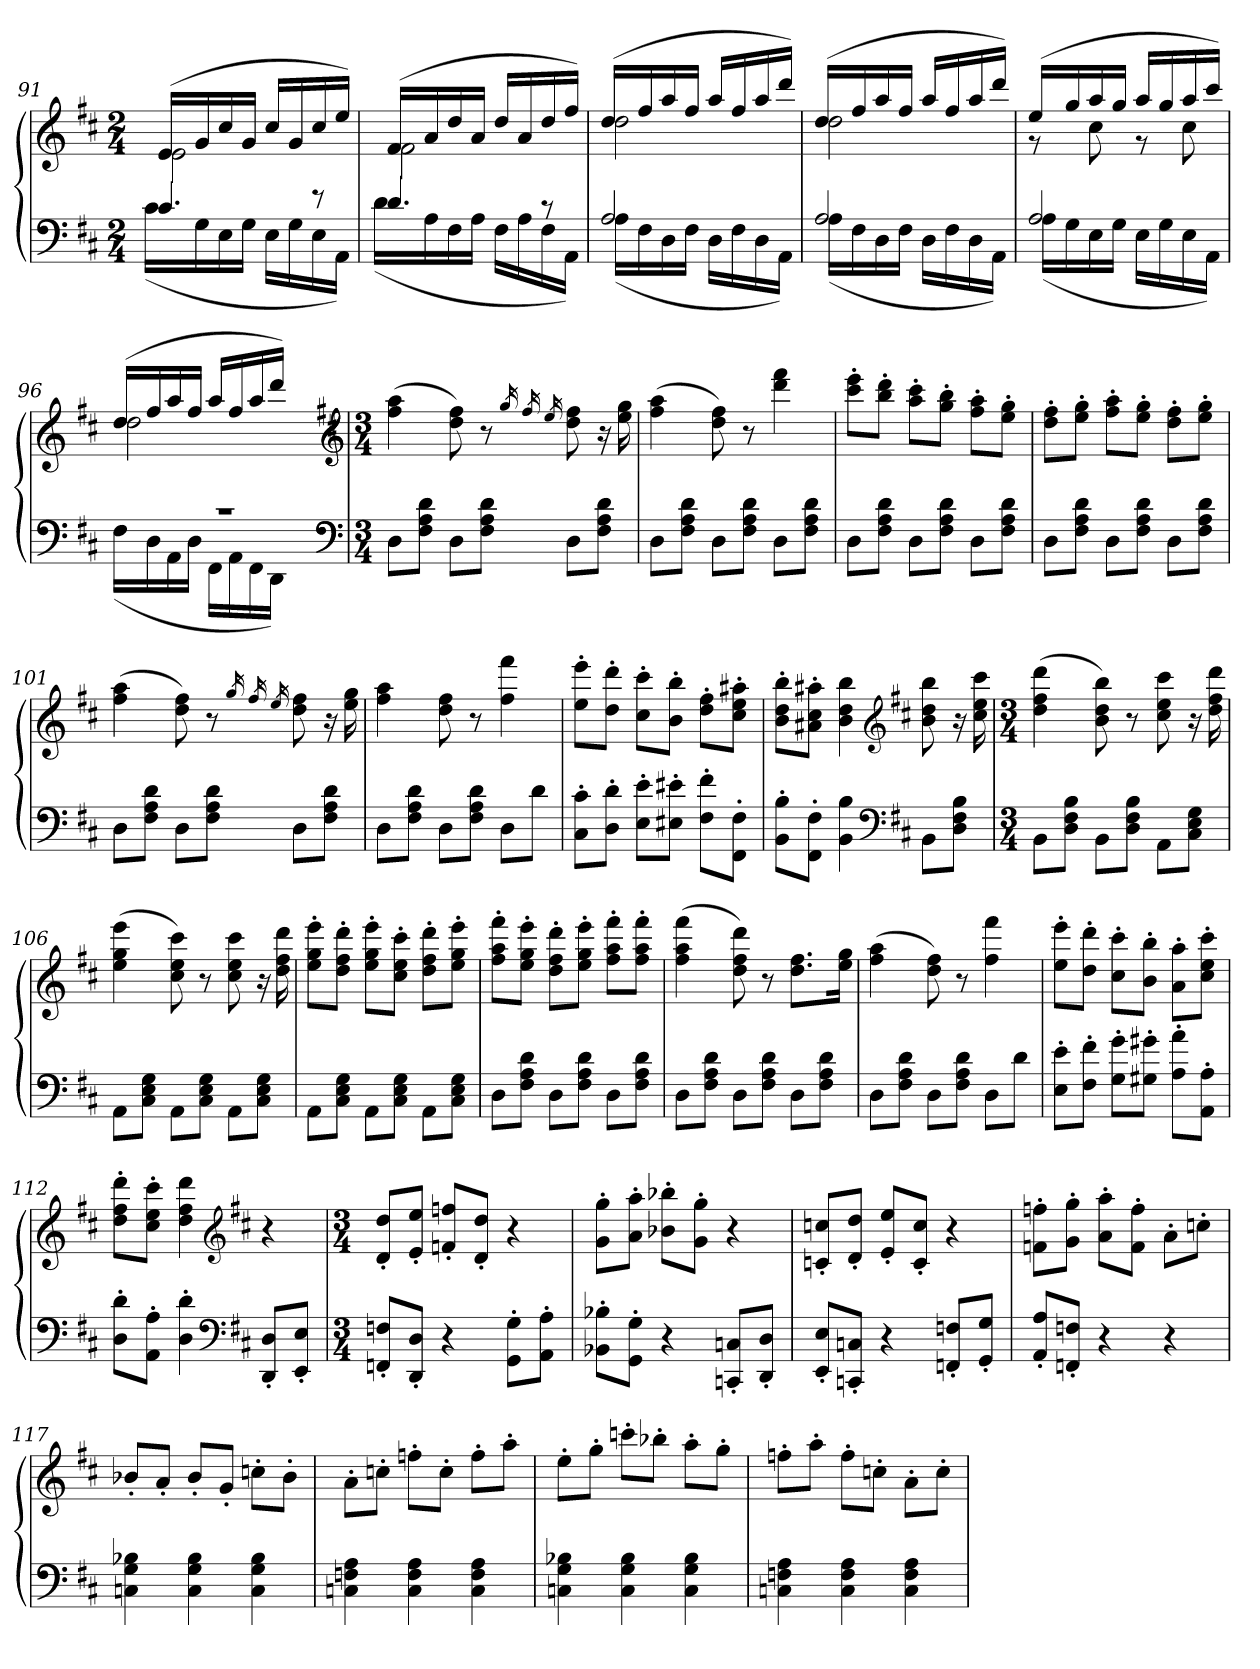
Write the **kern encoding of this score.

**kern	**kern
*part1	*part1
*staff2	*staff1
*clefF4	*clefG2
*k[f#c#]	*k[f#c#]
*D:	*D:
*M2/4	*M2/4
=91	=91
*^	*^
4.c#	(16c#LL	(16eLL	2e
.	16G	16g	.
.	16E	16cc#	.
.	16GJJ	16gJJ	.
.	16ELL	16cc#LL	.
.	16G	16g	.
8r	16E	16cc#	.
.	16AAJJ)	16eeJJ)	.
=92	=92	=92	=92
4.d	(16dLL	(16f#LL	2f#
.	16A	16a	.
.	16F#	16dd	.
.	16AJJ	16aJJ	.
.	16F#LL	16ddLL	.
.	16A	16a	.
8r	16F#	16dd	.
.	16AAJJ)	16ff#JJ)	.
=93	=93	=93	=93
2A	(16ALL	(16ddLL	2dd
.	16F#	16ff#	.
.	16D	16aa	.
.	16F#JJ	16ff#JJ	.
.	16DLL	16aaLL	.
.	16F#	16ff#	.
.	16D	16aa	.
.	16AAJJ)	16dddJJ)	.
=94	=94	=94	=94
2A	(16ALL	(16ddLL	2dd
.	16F#	16ff#	.
.	16D	16aa	.
.	16F#JJ	16ff#JJ	.
.	16DLL	16aaLL	.
.	16F#	16ff#	.
.	16D	16aa	.
.	16AAJJ)	16dddJJ)	.
=95	=95	=95	=95
2A	(16ALL	(16eeLL	8r
.	16G	16gg	.
.	16E	16aa	8cc#
.	16GJJ	16ggJJ	.
.	16ELL	16aaLL	8r
.	16G	16gg	.
.	16E	16aa	8cc#
.	16AAJJ)	16ccc#JJ)	.
=96	=96	=96	=96
2r	(16F#LL	(16ddLL	2dd
.	16D	16ff#	.
.	16AA	16aa	.
.	16DJJ	16ff#JJ	.
.	16FF#LL	16aaLL	.
.	16AA	16ff#	.
.	16FF#	16aa	.
.	16DDJJ)	16dddJJ)	.
*v	*v	*	*
*	*v	*v
*clefF4	*clefG2
*k[f#c#]	*k[f#c#]
*D:	*D:
=97	=97
*M3/4	*M3/4
8DL	(4ff# 4aa
8F# 8A 8dJ	.
8DL	8dd 8ff#)
8F# 8A 8dJ	8r
.	16qgg
.	16qff#
.	16qee
8DL	8dd 8ff#
8F# 8A 8dJ	16r
.	16ee 16gg
=98	=98
8DL	(4ff# 4aa
8F# 8A 8dJ	.
8DL	8dd 8ff#)
8F# 8A 8dJ	8r
8DL	4ddd 4fff#
8F# 8A 8dJ	.
=99	=99
8DL	8ccc#' 8eee'L
8F# 8A 8dJ	8bb' 8ddd'J
8DL	8aa' 8ccc#'L
8F# 8A 8dJ	8gg' 8bb'J
8DL	8ff#' 8aa'L
8F# 8A 8dJ	8ee' 8gg'J
=100	=100
8DL	8dd' 8ff#'L
8F# 8A 8dJ	8ee' 8gg'J
8DL	8ff#' 8aa'L
8F# 8A 8dJ	8ee' 8gg'J
8DL	8dd' 8ff#'L
8F# 8A 8dJ	8ee' 8gg'J
=101	=101
8DL	(4ff# 4aa
8F# 8A 8dJ	.
8DL	8dd 8ff#)
8F# 8A 8dJ	8r
.	16qgg
.	16qff#
.	16qee
8DL	8dd 8ff#
8F# 8A 8dJ	16r
.	16ee 16gg
=102	=102
8DL	4ff# 4aa
8F# 8A 8dJ	.
8DL	8dd 8ff#
8F# 8A 8dJ	8r
8DL	4ff# 4fff#
8dJ	.
=103	=103
8C#' 8c#'L	8ee' 8eee'L
8D' 8d'J	8dd' 8ddd'J
8E' 8e'L	8cc#' 8ccc#'L
8E#X' 8e#X'J	8b' 8bb'J
8F#' 8f#'L	8dd' 8ff#'L
8FF#' 8F#'J	8cc#' 8ee' 8aa#X'J
=104	=104
8BB' 8B'L	8b' 8dd' 8bb'L
8FF#' 8F#'J	8a#X' 8cc#' 8aa#X'J
4BB 4B	4b 4dd 4bb
*clefF4	*clefG2
*k[f#c#]	*k[f#c#]
*D:	*D:
8BBL	8b 8dd 8bb
8D 8F# 8BJ	16r
.	16cc# 16ee 16ccc#
=105	=105
*M3/4	*M3/4
8BBL	(4dd 4ff# 4ddd
8D 8F# 8BJ	.
8BBL	8b 8dd 8bb)
8D 8F# 8BJ	8r
8AAL	8cc# 8ee 8ccc#
8C# 8E 8GJ	16r
.	16dd 16ff# 16ddd
=106	=106
8AAL	(4ee 4gg 4eee
8C# 8E 8GJ	.
8AAL	8cc# 8ee 8ccc#)
8C# 8E 8GJ	8r
8AAL	8cc# 8ee 8ccc#
8C# 8E 8GJ	16r
.	16dd 16ff# 16ddd
=107	=107
8AAL	8ee' 8gg' 8eee'L
8C# 8E 8GJ	8dd' 8ff#' 8ddd'J
8AAL	8ee' 8gg' 8eee'L
8C# 8E 8GJ	8cc#' 8ee' 8ccc#'J
8AAL	8dd' 8ff#' 8ddd'L
8C# 8E 8GJ	8ee' 8gg' 8eee'J
=108	=108
8DL	8ff#' 8aa' 8fff#'L
8F# 8A 8dJ	8ee' 8gg' 8eee'J
8DL	8dd' 8ff#' 8ddd'L
8F# 8A 8dJ	8ee' 8gg' 8eee'J
8DL	8ff#' 8aa' 8fff#'L
8F# 8A 8dJ	8ff#' 8aa' 8fff#'J
=109	=109
8DL	(4ff# 4aa 4fff#
8F# 8A 8dJ	.
8DL	8dd 8ff# 8ddd)
8F# 8A 8dJ	8r
8DL	8.dd 8.ff#L
8F# 8A 8dJ	.
.	16ee 16ggJk
=110	=110
8DL	(4ff# 4aa
8F# 8A 8dJ	.
8DL	8dd 8ff#)
8F# 8A 8dJ	8r
8DL	4ff# 4fff#
8dJ	.
=111	=111
8E' 8e'L	8ee' 8eee'L
8F#' 8f#'J	8dd' 8ddd'J
8G' 8g'L	8cc#' 8ccc#'L
8G#X' 8g#X'J	8b' 8bb'J
8A' 8a'L	8a' 8aa'L
8AA' 8A'J	8cc#' 8ee' 8ccc#'J
=112	=112
8D' 8d'L	8dd' 8ff#' 8ddd'L
8AA' 8A'J	8cc#' 8ee' 8ccc#'J
4D' 4d'	4dd 4ff# 4ddd
*clefF4	*clefG2
*k[f#c#]	*k[f#c#]
*D:	*D:
8DD' 8D'L	4r
8EE' 8E'J	.
=113	=113
*M3/4	*M3/4
8FFn' 8Fn'L	8d' 8dd'L
8DD' 8D'J	8e' 8ee'J
4r	8fn' 8ffn'L
.	8d' 8dd'J
8GG' 8G'L	4r
8AA' 8A'J	.
=114	=114
8BB-X' 8B-X'L	8g' 8gg'L
8GG' 8G'J	8a' 8aa'J
4r	8b-X' 8bb-X'L
.	8g' 8gg'J
8CCn' 8Cn'L	4r
8DD' 8D'J	.
=115	=115
8EE' 8E'L	8cn' 8ccn'L
8CCn' 8Cn'J	8d' 8dd'J
4r	8e' 8ee'L
.	8c' 8cc'J
8FFn' 8Fn'L	4r
8GG' 8G'J	.
=116	=116
8AA' 8A'L	8fn' 8ffn'L
8FFn' 8Fn'J	8g' 8gg'J
4r	8a' 8aa'L
.	8f' 8ff'J
4r	8a'L
.	8ccn'J
=117	=117
4Cn 4G 4B-X	8b-X'L
.	8a'J
4C 4G 4B-	8b-'L
.	8g'J
4C 4G 4B-	8ccn'L
.	8b-'J
=118	=118
4Cn 4Fn 4A	8a'L
.	8ccn'J
4C 4F 4A	8ffn'L
.	8cc'J
4C 4F 4A	8ff'L
.	8aa'J
=119	=119
4Cn 4G 4B-X	8ee'L
.	8gg'J
4C 4G 4B-	8cccn'L
.	8bb-X'J
4C 4G 4B-	8aa'L
.	8gg'J
=120	=120
4Cn 4Fn 4A	8ffn'L
.	8aa'J
4C 4F 4A	8ff'L
.	8ccn'J
4C 4F 4A	8a'L
.	8cc'J
=	=
*-	*-
